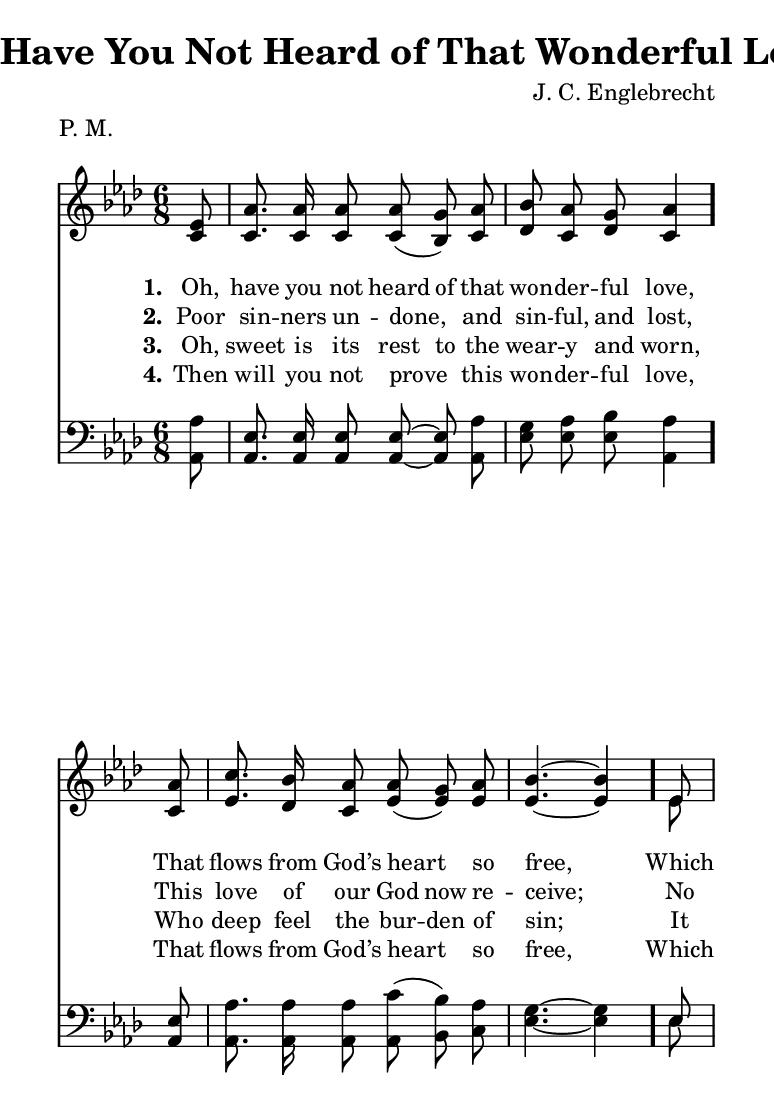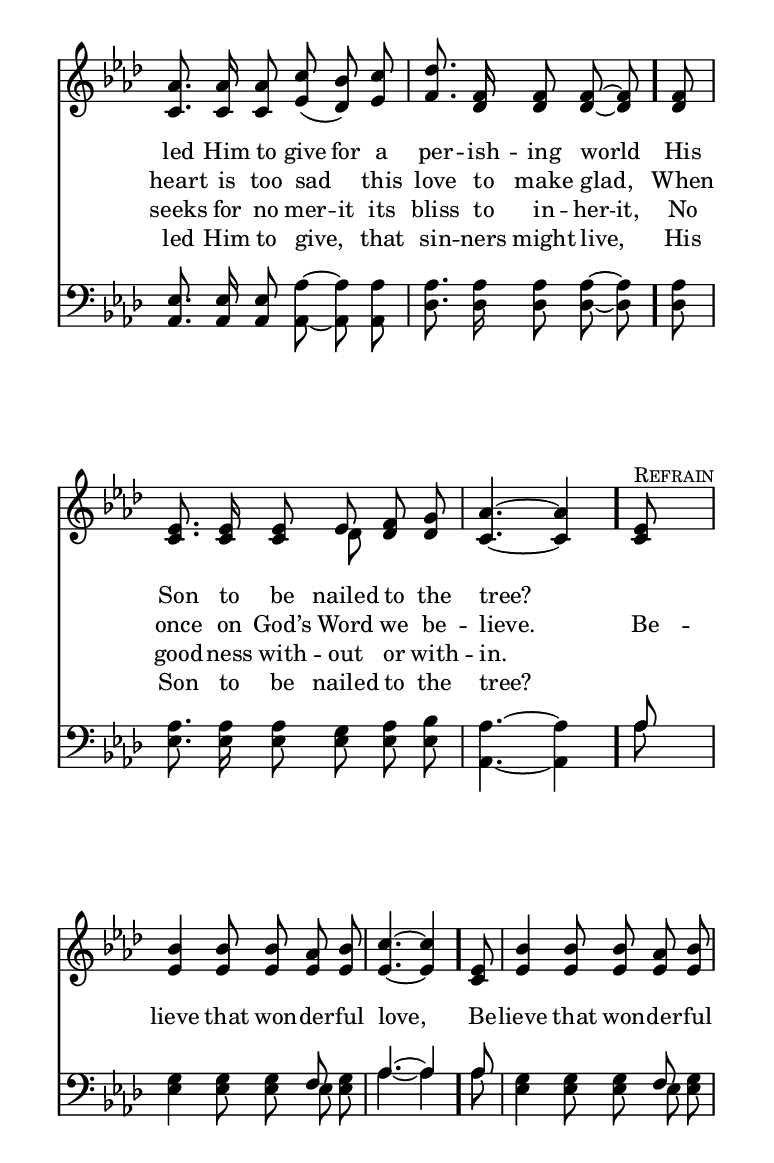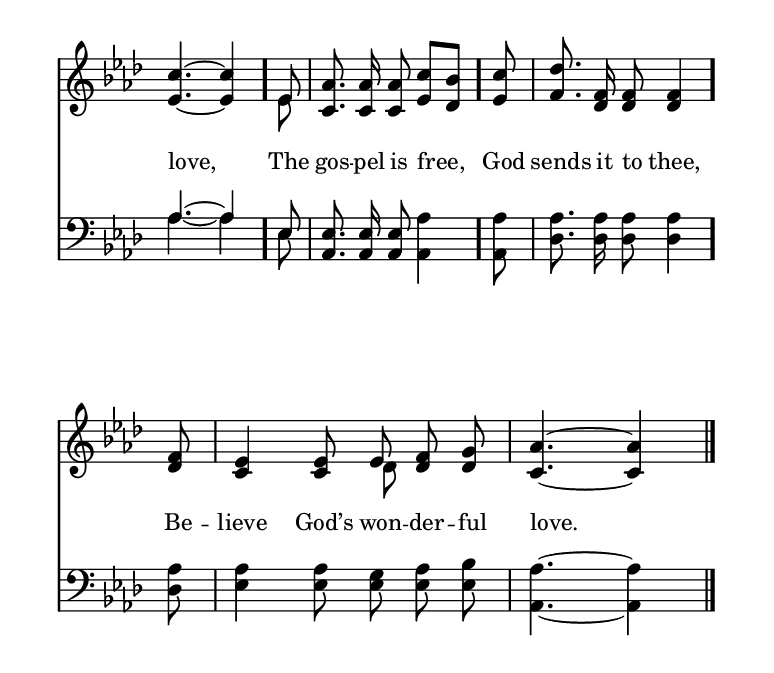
\include "common/global.ily"
\paper {
  \include "common/paper.ily"
  ragged-last-bottom = ##t
  systems-per-page = ##f
  system-count = #(cond (is-eogsized 5) (#t #f))
  page-count = #(cond (is-eogsized 2) (#t #f))
}

\header{
  %gospel
  hymnnumber = "25"
  title = "Oh, Have You Not Heard of That Wonderful Love?"
  markuptitle = \markup \center-column { "Oh, Have You Not Heard of That" "Wonderful Love?" \vspace #0.5 }
  tunename = ""
  meter = "P. M."
  poet = ""
  composer = "J. C. Englebrecht"
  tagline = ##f
}

% for fermata in MIDI
ta = { \tempo 8=120 }
tb = { \tempo 8=60  }

patternAA = { c8 | c8. c16 c8 c8( c8) c8 | c8 c8 c8 c4        }
patternAB = { c8 | c8. c16 c8 c8( c8) c8 | c8. c16 c8 c8 ~ c8 }
patternAC = { c8 | c8. c16 c8 c8 ~ c8 c8 | c8 c8 c8 c4        }
patternAD = { c8 | c8. c16 c8 c8 ~ c8 c8 | c8. c16 c8 c8 ~ c8 }

patternBA = { c8 | c8. c16 c8 c8( c8) c8 | c4. ~ c4 }
patternBB = { c8 | c8. c16 c8 c8  c8  c8 | c4. ~ c4 }

patternCA = { c8 | c4 c8 c8 c8 c8 c4. ~ c4 }

patternDA = { c8 | c8. c16 c8 c8[ c8] c8 | c8. c16 c8 c4 }
patternDB = { c8 | c8. c16 c8 c4      c8 | c8. c16 c8 c4 }

global = {
  \include "common/overrides.ily"
  \override Staff.TimeSignature.style = #'numbered
  \time 6/8
  \override Score.MetronomeMark.transparent = ##t % hide all fermata changes too
  \ta
  \key aes \major
  \partial 8
  \autoBeamOff
}

notesSoprano = {
\global
\relative c' {

  \changePitch \patternAA { ees  | aes aes aes aes g aes | bes aes g aes }
  \changePitch \patternBA { aes  | c bes aes aes g aes   | bes bes       }
  \changePitch \patternAB { ees, | aes aes aes c bes c   | des f, f f f  } \eogbreak
  \changePitch \patternBB { f    | ees ees ees ees f g   | aes aes       }

  << s^\markup { \small \caps "Refrain" }
  \changePitch \patternCA { ees  | bes' bes bes aes bes | c c        } >>
  \changePitch \patternCA { ees, | bes' bes bes aes bes | c c        }
  \changePitch \patternDA { ees, | aes aes aes c bes c  | des f, f f }
  \changePitch \patternCA { f    | ees ees ees f g      | aes aes    }

  \bar "|."

}
}

notesAlto = {
\global
\relative e' {

  \changePitch \patternAA { c   | c c c c bes c         | des c des c       }
  \changePitch \patternBA { c   | ees des c ees ees ees | ees ees           }
  \changePitch \patternAB { ees | c c c ees des ees     | f des des des des }
  \changePitch \patternBB { des | c c c des des des     | c c               }

  \changePitch \patternCA { c   | ees ees ees ees ees   | ees ees           }
  \changePitch \patternCA { c   | ees ees ees ees ees   | ees ees           }
  \changePitch \patternDA { ees | c c c ees des ees     | f des des des     }
  \changePitch \patternCA { des | c c des des des       | c c               }

}
}

notesTenor = {
\global
\relative a {

  \changePitch \patternAC { aes | ees ees ees ees ees aes | g aes bes aes       }
  \changePitch \patternBA { ees | aes aes aes c bes aes   | g g                 }
  \changePitch \patternAD { ees | ees ees ees aes aes aes | aes aes aes aes aes }
  \changePitch \patternBB { aes | aes aes aes g aes bes   | aes aes             }

  \changePitch \patternCA { aes | g g g f g               | aes aes             }
  \changePitch \patternCA { aes | g g g f g               | aes aes             }
  \changePitch \patternDB { ees | ees ees ees aes aes     | aes aes aes aes     }
  \changePitch \patternCA { aes | aes aes g aes bes       | aes aes             }

}
}

notesBass = {
\global
\relative a, {

  \changePitch \patternAC { aes  | aes aes aes aes aes aes  | ees' ees ees aes,   }
  \changePitch \patternBA { aes  | aes aes aes aes bes c    | ees ees             }
  \changePitch \patternAD { ees  | aes, aes aes aes aes aes | des des des des des }
  \changePitch \patternBB { des  | ees ees ees ees ees ees  | aes, aes            }

  \changePitch \patternCA { aes' | ees ees ees ees ees      | aes aes             }
  \changePitch \patternCA { aes  | ees ees ees ees ees      | aes aes             }
  \changePitch \patternDB { ees  | aes, aes aes aes aes     | des des des des     }
  \changePitch \patternCA { des  | ees ees ees ees ees      | aes, aes            }

}
}

Refrain = \lyricmode {

Be -- lieve that won -- der -- ful love, \bar "."
Be -- lieve that won -- der -- ful love, \bar "."
The gos -- pel is free, \bar "." God sends it to thee, \bar "."
Be -- lieve God’s won -- der -- ful love. \bar "."

}

wordsA = \lyricmode {
\set stanza = "1."

Oh, have you not { \mon } heard of { \moff } that won -- der -- ful love, \bar "."
That flows from God’s heart so free, \bar "."
Which led Him to { \mon } give for { \moff } a per -- ish -- ing world \bar "."
His Son to be nailed to the tree? \bar "."

}

wordsB = \lyricmode {
\set stanza = "2."

Poor sin -- ners un -- done, and sin -- ful, and lost,
This love of our { \mon } God now { \moff } re -- ceive;
No heart is too sad this love to make glad,
When once on God’s Word we be -- lieve.

\bar "."

\Refrain

}

wordsC = \lyricmode {
\set stanza = "3."

Oh, sweet is its { \mon } rest to { \moff } the wear -- y and worn,
Who deep feel the { \mon } bur -- den { \moff } of sin;
It seeks for no { \mon } mer -- it { \moff } its bliss to { \mon } in -- her -- it, { \moff }
No good -- ness with -- out or with -- in.

}

wordsD = \lyricmode {
\set stanza = "4."

Then will you not prove this won -- der -- ful love,
That flows from God’s heart so free,
Which led Him to give, that sin -- ners might live,
His Son to be nailed to the tree?

}

\score {
  \context ChoirStaff <<
    \context Staff = upper <<
      \set Staff.autoBeaming = ##f
      \set ChoirStaff.systemStartDelimiter = #'SystemStartBar
      \set ChoirStaff.printPartCombineTexts = ##f
      \partcombine #'(2 . 11) \notesSoprano \notesAlto
      \context NullVoice = sopranos { \voiceOne << \notesSoprano >> }
      \context Lyrics = one   \lyricsto sopranos \wordsA
      \context Lyrics = two   \lyricsto sopranos \wordsB
      \context Lyrics = three \lyricsto sopranos \wordsC
      \context Lyrics = four  \lyricsto sopranos \wordsD
      %\context Lyrics = five  \lyricsto sopranos \wordsE
    >>
    \context Staff = men <<
      \set Staff.autoBeaming = ##f
      \clef bass
      \set ChoirStaff.printPartCombineTexts = ##f
      \partcombine #'(2 . 11) \notesTenor \notesBass
    >>
  >>
  \layout {
    \include "common/layout.ily"
  }
  #(cond ((ly:get-option 'eog-midi-permitted) #{ \midi{
    \include "common/midi.ily"
  } #}))
}

\version "2.19.49"  % necessary for upgrading to future LilyPond versions.

% vi:set et ts=2 sw=2 ai nocindent syntax=lilypond:
